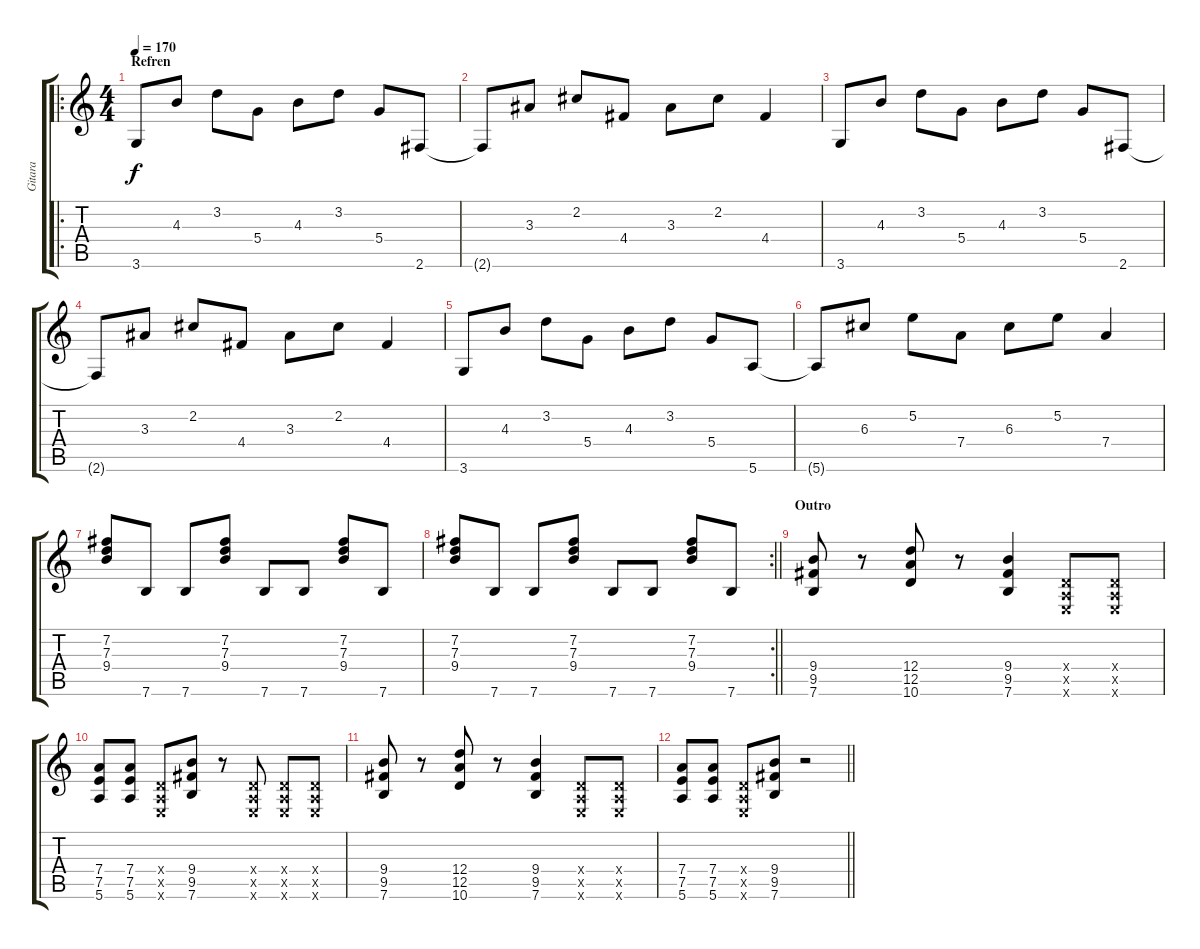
\track ("Gitara" "Gitara") {instrument overdrivenguitar}
\staff {score tabs}
\tuning (E4 B3 G3 D3 A2 E2) {hide}
\ro
\ts (4 4)
\section ("" "Refren")
\tempo 170
\clef g2
\ks c
3.6.8{dy f volume 8} 4.3.8 3.2.8 5.4.8 4.3.8 3.2.8 5.4.8 2.6.8 |
2.6{t}.8 3.3.8 2.2.8 4.4.8 3.3.8 2.2.8 4.4.4 |
3.6.8 4.3.8 3.2.8 5.4.8 4.3.8 3.2.8 5.4.8 2.6.8 |
2.6{t}.8 3.3.8 2.2.8 4.4.8 3.3.8 2.2.8 4.4.4 |
3.6.8 4.3.8 3.2.8 5.4.8 4.3.8 3.2.8 5.4.8 5.6.8 |
5.6{t}.8 6.3.8 5.2.8 7.4.8 6.3.8 5.2.8 7.4.4 |
(7.2 7.3 9.4).8 7.6.8 7.6.8 (7.2 7.3 9.4).8 7.6.8 7.6.8 (7.2 7.3 9.4).8 7.6.8 |
\rc 2
\barLineRight lightlight
(7.2 7.3 9.4).8 7.6.8 7.6.8 (7.2 7.3 9.4).8 7.6.8 7.6.8 (7.2 7.3 9.4).8 7.6.8 |
\section ("" "Outro")
(9.4 9.5 7.6).8 r.8 (12.4 12.5 10.6).8 r.8 (9.4 9.5 7.6).4 (0.4{x} 0.5{x} 0.6{x}).8 (0.4{x} 0.5{x} 0.6{x}).8 |
(7.4 7.5 5.6).8 (7.4 7.5 5.6).8 (0.4{x} 0.5{x} 0.6{x}).8 (9.4 9.5 7.6).8 r.8 (0.4{x} 0.5{x} 0.6{x}).8 (0.4{x} 0.5{x} 0.6{x}).8 (0.4{x} 0.5{x} 0.6{x}).8 |
(9.4 9.5 7.6).8 r.8 (12.4 12.5 10.6).8 r.8 (9.4 9.5 7.6).4 (0.4{x} 0.5{x} 0.6{x}).8 (0.4{x} 0.5{x} 0.6{x}).8 |
\barLineRight lightlight
(7.4 7.5 5.6).8 (7.4 7.5 5.6).8 (0.4{x} 0.5{x} 0.6{x}).8 (9.4 9.5 7.6).8 r.2
